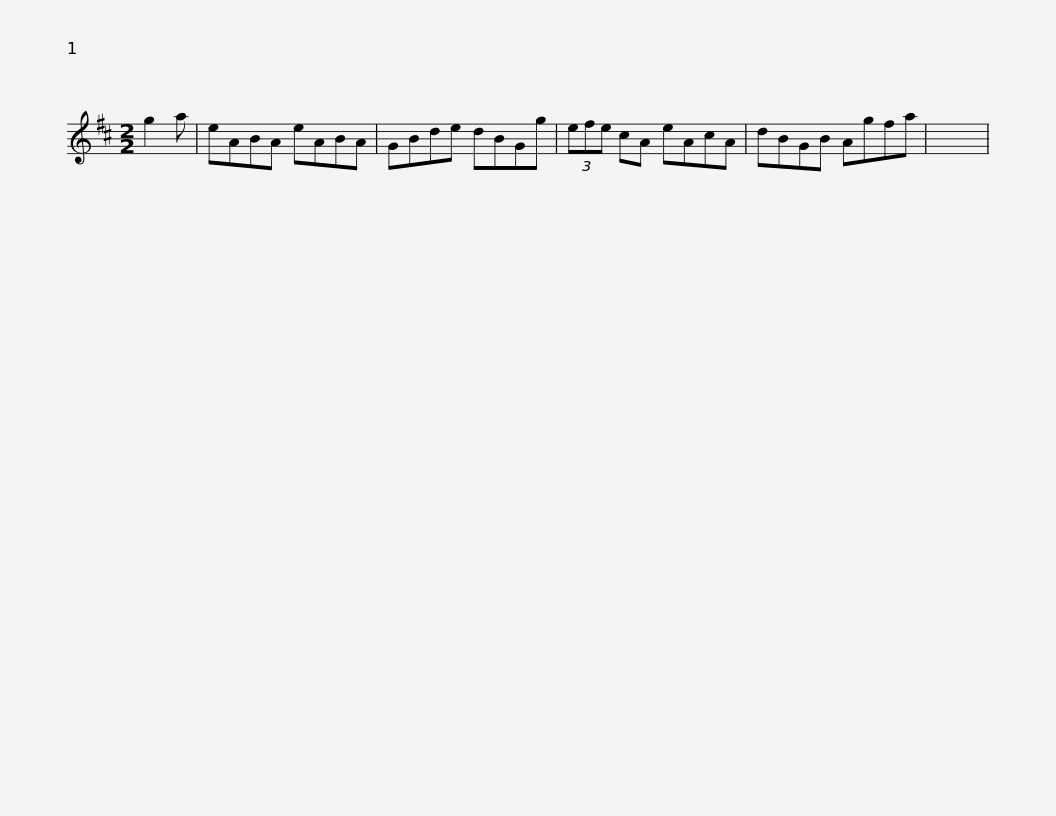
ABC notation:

X:1
L:1/8
M:2/2
I:linebreak $
K:D
V:1 treble
V:1
 g2 a | eABA eABA | GBde dBGg | (3efe cA eAcA | dBGB Agfa | %5
 x8 | %6
